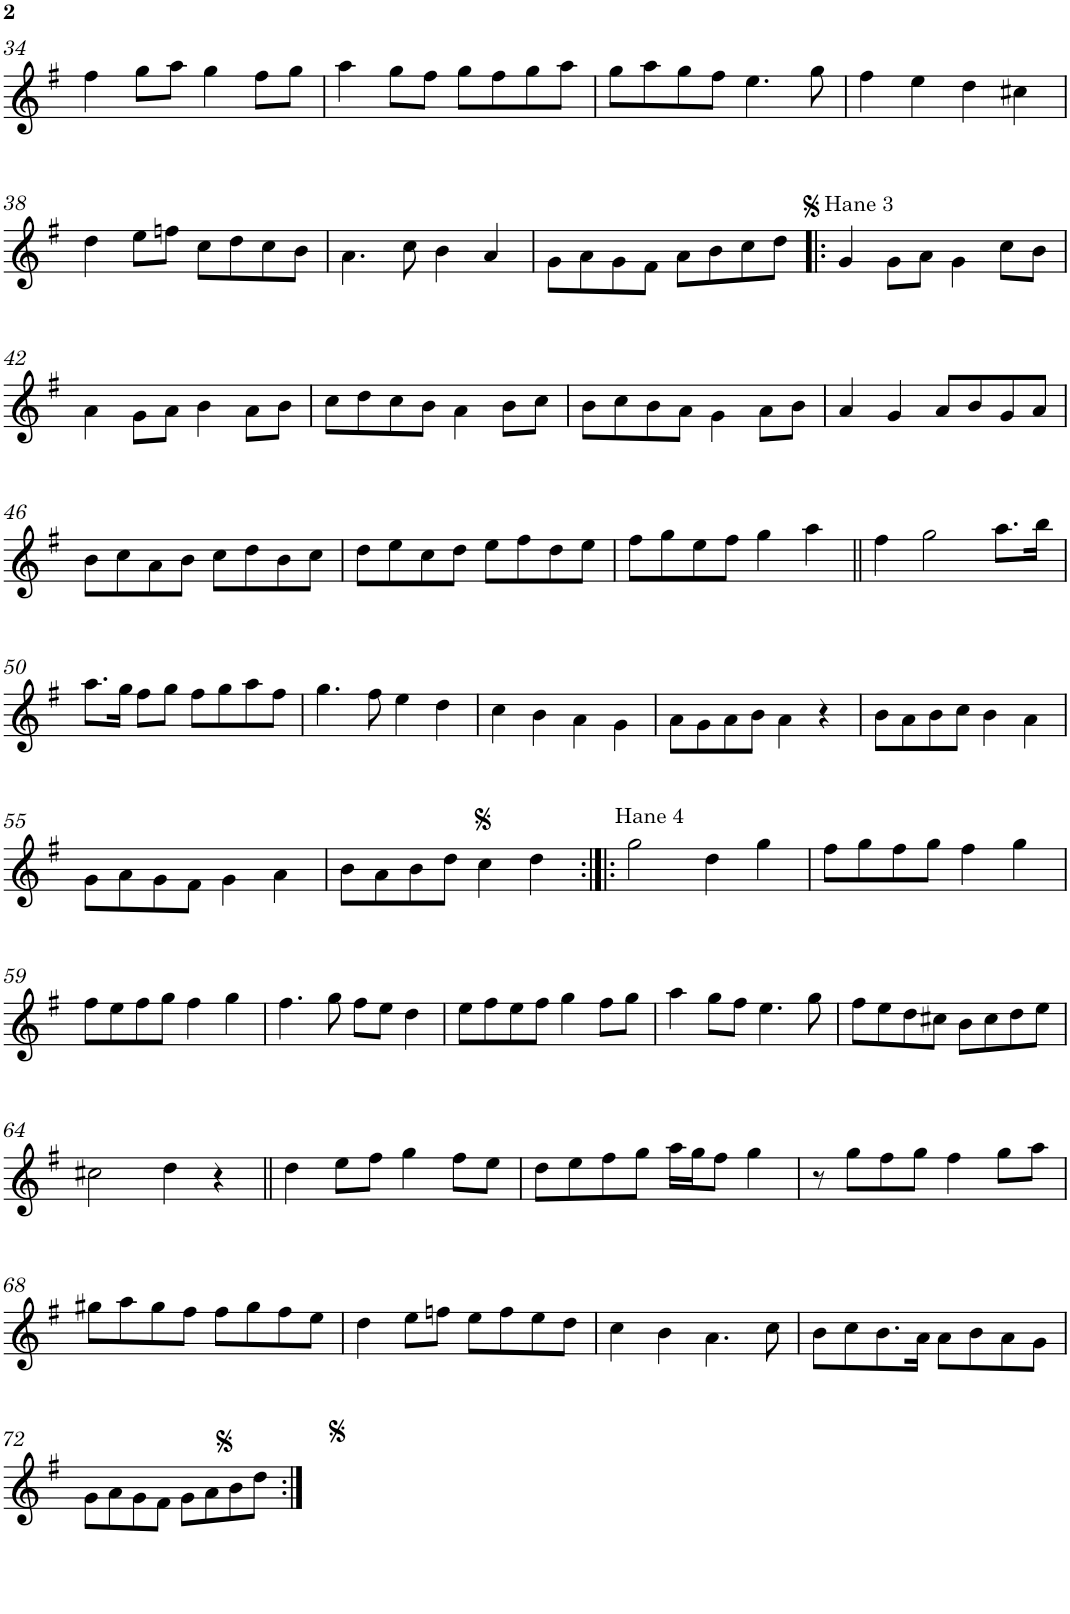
**kern
*part1
*staff1
*I"Piano
*I'Pno.
!!LO:PB:g=z
*clefG2
*k[f#]
*M4/4
*met(c)
=34
4ff#\
8gg\L
8aa\J
4gg\
8ff#\L
8gg\J
=35
4aa\
8gg\L
8ff#\J
8gg\L
8ff#\
8gg\
8aa\J
=36
8gg\L
8aa\
8gg\
8ff#\J
4.ee\
8gg\
=37
4ff#\
4ee\
4dd\
4cc#X\
!!LO:LB:g=z
=38
4dd\
8ee\L
8ffn\J
8cc\L
8dd\
8cc\
8b\J
=39
4.a\
8cc\
4b\
4a/
=40
8g\L
8a\
8g\
8f#\J
8a\L
8b\
8cc\
8dd\J
=41!|:
!LO:TX:a:t=Hane 3
4g/
8g\L
8a\J
4g\
8cc\L
8b\J
!!LO:LB:g=z
=42
4a\
8g\L
8a\J
4b\
8a\L
8b\J
=43
8cc\L
8dd\
8cc\
8b\J
4a\
8b\L
8cc\J
=44
8b\L
8cc\
8b\
8a\J
4g\
8a\L
8b\J
=45
4a/
4g/
8a/L
8b/
8g/
8a/J
!!LO:LB:g=z
=46
8b\L
8cc\
8a\
8b\J
8cc\L
8dd\
8b\
8cc\J
=47
8dd\L
8ee\
8cc\
8dd\J
8ee\L
8ff#\
8dd\
8ee\J
=48
8ff#\L
8gg\
8ee\
8ff#\J
4gg\
4aa\
=49||
4ff#\
2gg\
8.aa\L
16bb\Jk
!!LO:LB:g=z
=50
8.aa\L
16gg\Jk
8ff#\L
8gg\J
8ff#\L
8gg\
8aa\
8ff#\J
=51
4.gg\
8ff#\
4ee\
4dd\
=52
4cc\
4b\
4a\
4g\
=53
8a\L
8g\
8a\
8b\J
4a\
4r
=54
8b\L
8a\
8b\
8cc\J
4b\
4a\
!!LO:LB:g=z
=55
8g\L
8a\
8g\
8f#\J
4g\
4a\
=56
8b\L
8a\
8b\
8dd\J
4cc\
4dd\
=57:|!|:
!LO:TX:a:t=Hane 4
2gg\
4dd\
4gg\
=58
8ff#\L
8gg\
8ff#\
8gg\J
4ff#\
4gg\
!!LO:LB:g=z
=59
8ff#\L
8ee\
8ff#\
8gg\J
4ff#\
4gg\
=60
4.ff#\
8gg\
8ff#\L
8ee\J
4dd\
=61
8ee\L
8ff#\
8ee\
8ff#\J
4gg\
8ff#\L
8gg\J
=62
4aa\
8gg\L
8ff#\J
4.ee\
8gg\
=63
8ff#\L
8ee\
8dd\
8cc#X\J
8b\L
8cc#\
8dd\
8ee\J
!!LO:LB:g=z
=64
2cc#X\
4dd\
4r
=65||
4dd\
8ee\L
8ff#\J
4gg\
8ff#\L
8ee\J
=66
8dd\L
8ee\
8ff#\
8gg\J
16aa\LL
16gg\J
8ff#\J
4gg\
=67
8r
8gg\L
8ff#\
8gg\J
4ff#\
8gg\L
8aa\J
!!LO:LB:g=z
=68
8gg#X\L
8aa\
8gg#\
8ff#\J
8ff#\L
8gg#\
8ff#\
8ee\J
=69
4dd\
8ee\L
8ffn\J
8ee\L
8ff\
8ee\
8dd\J
=70
4cc\
4b\
4.a\
8cc\
=71
8b\L
8cc\
8.b\
16a\Jk
8a\L
8b\
8a\
8g\J
!!LO:LB:g=z
=72
8g\L
8a\
8g\
8f#\J
8g\L
8a\
8b\
8dd\J
=:|!
*-
